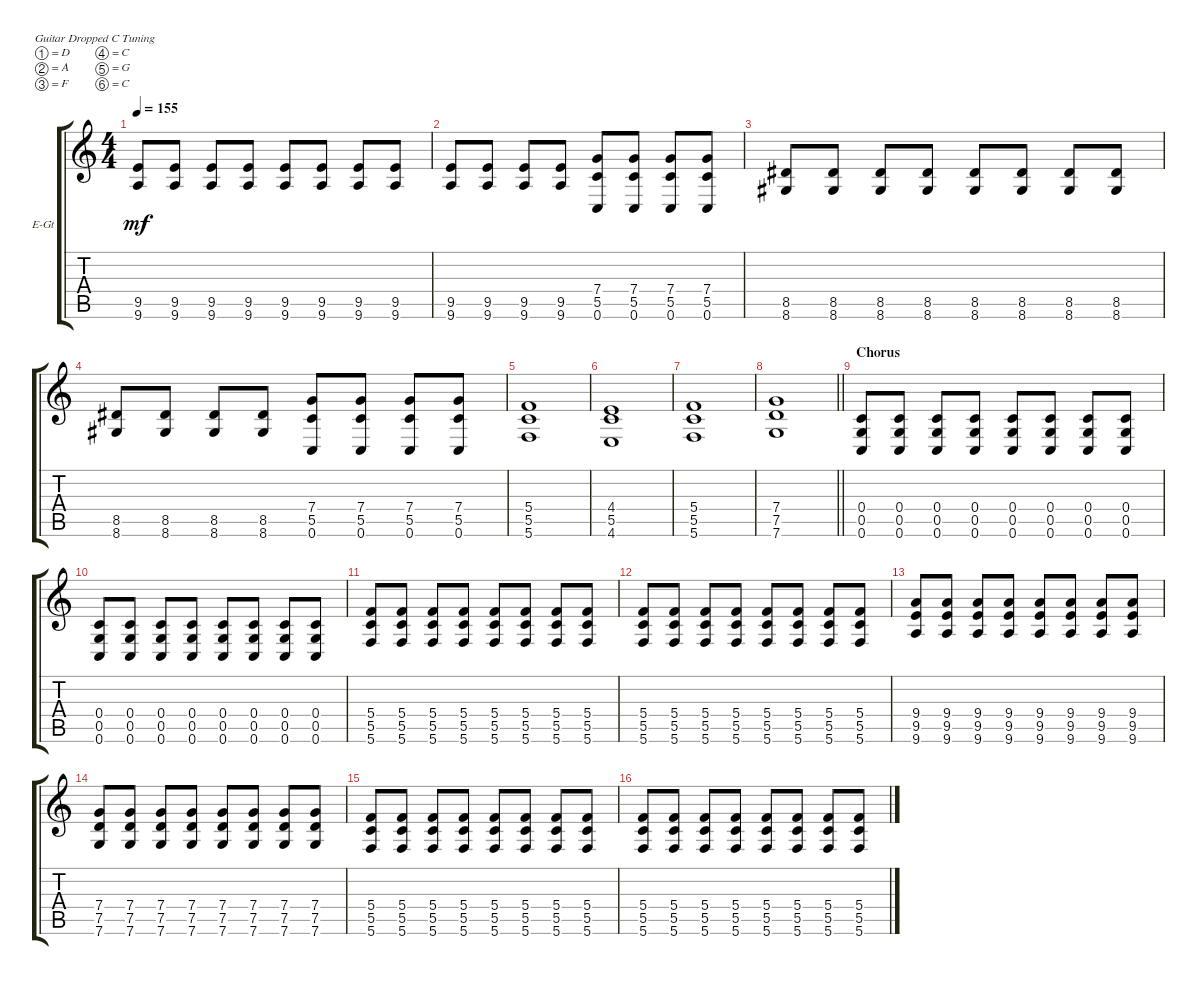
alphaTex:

\defaultSystemsLayout 4
\bracketExtendMode groupsimilarinstruments
\firstSystemTrackNameOrientation horizontal
\otherSystemsTrackNameOrientation horizontal
\track ("Guitar 2" "E-Gt") {instrument overdrivenguitar}
\staff {score tabs}
\tuning (D4 A3 F3 C3 G2 C2)
\ts (4 4)
\tempo 155
\clef g2
\ks c
(9.6 9.5).8{dy mf} (9.6 9.5).8 (9.6 9.5).8 (9.6 9.5).8 (9.6 9.5).8 (9.6 9.5).8 (9.6 9.5).8 (9.6 9.5).8 |
(9.6 9.5).8 (9.6 9.5).8 (9.6 9.5).8 (9.6 9.5).8 (0.6 5.5 7.4).8 (0.6 5.5 7.4).8 (0.6 5.5 7.4).8 (0.6 5.5 7.4).8 |
(8.6 8.5).8 (8.6 8.5).8 (8.6 8.5).8 (8.6 8.5).8 (8.6 8.5).8 (8.6 8.5).8 (8.6 8.5).8 (8.6 8.5).8 |
(8.6 8.5).8 (8.6 8.5).8 (8.6 8.5).8 (8.6 8.5).8 (0.6 5.5 7.4).8 (0.6 5.5 7.4).8 (0.6 5.5 7.4).8 (0.6 5.5 7.4).8 |
(5.6 5.5 5.4).1 |
(4.4 5.5 4.6).1 |
(5.6 5.5 5.4).1 |
\barLineRight lightlight
(7.4 7.5 7.6).1 |
\section ("" "Chorus")
(0.6 0.5 0.4).8 (0.6 0.5 0.4).8 (0.6 0.5 0.4).8 (0.6 0.5 0.4).8 (0.6 0.5 0.4).8 (0.6 0.5 0.4).8 (0.6 0.5 0.4).8 (0.6 0.5 0.4).8 |
(0.6 0.5 0.4).8 (0.6 0.5 0.4).8 (0.6 0.5 0.4).8 (0.6 0.5 0.4).8 (0.6 0.5 0.4).8 (0.6 0.5 0.4).8 (0.6 0.5 0.4).8 (0.6 0.5 0.4).8 |
(5.5 5.6 5.4).8 (5.5 5.6 5.4).8 (5.5 5.6 5.4).8 (5.5 5.6 5.4).8 (5.5 5.6 5.4).8 (5.5 5.6 5.4).8 (5.5 5.6 5.4).8 (5.5 5.6 5.4).8 |
(5.5 5.6 5.4).8 (5.5 5.6 5.4).8 (5.5 5.6 5.4).8 (5.5 5.6 5.4).8 (5.5 5.6 5.4).8 (5.5 5.6 5.4).8 (5.5 5.6 5.4).8 (5.5 5.6 5.4).8 |
(9.5 9.6 9.4).8 (9.5 9.6 9.4).8 (9.5 9.6 9.4).8 (9.5 9.6 9.4).8 (9.5 9.6 9.4).8 (9.5 9.6 9.4).8 (9.5 9.6 9.4).8 (9.5 9.6 9.4).8 |
(7.6 7.5 7.4).8 (7.6 7.5 7.4).8 (7.6 7.5 7.4).8 (7.6 7.5 7.4).8 (7.6 7.5 7.4).8 (7.6 7.5 7.4).8 (7.6 7.5 7.4).8 (7.6 7.5 7.4).8 |
(5.5 5.6 5.4).8 (5.5 5.6 5.4).8 (5.5 5.6 5.4).8 (5.5 5.6 5.4).8 (5.5 5.6 5.4).8 (5.5 5.6 5.4).8 (5.5 5.6 5.4).8 (5.5 5.6 5.4).8 |
(5.5 5.6 5.4).8 (5.5 5.6 5.4).8 (5.5 5.6 5.4).8 (5.5 5.6 5.4).8 (5.5 5.6 5.4).8 (5.5 5.6 5.4).8 (5.5 5.6 5.4).8 (5.5 5.6 5.4).8
